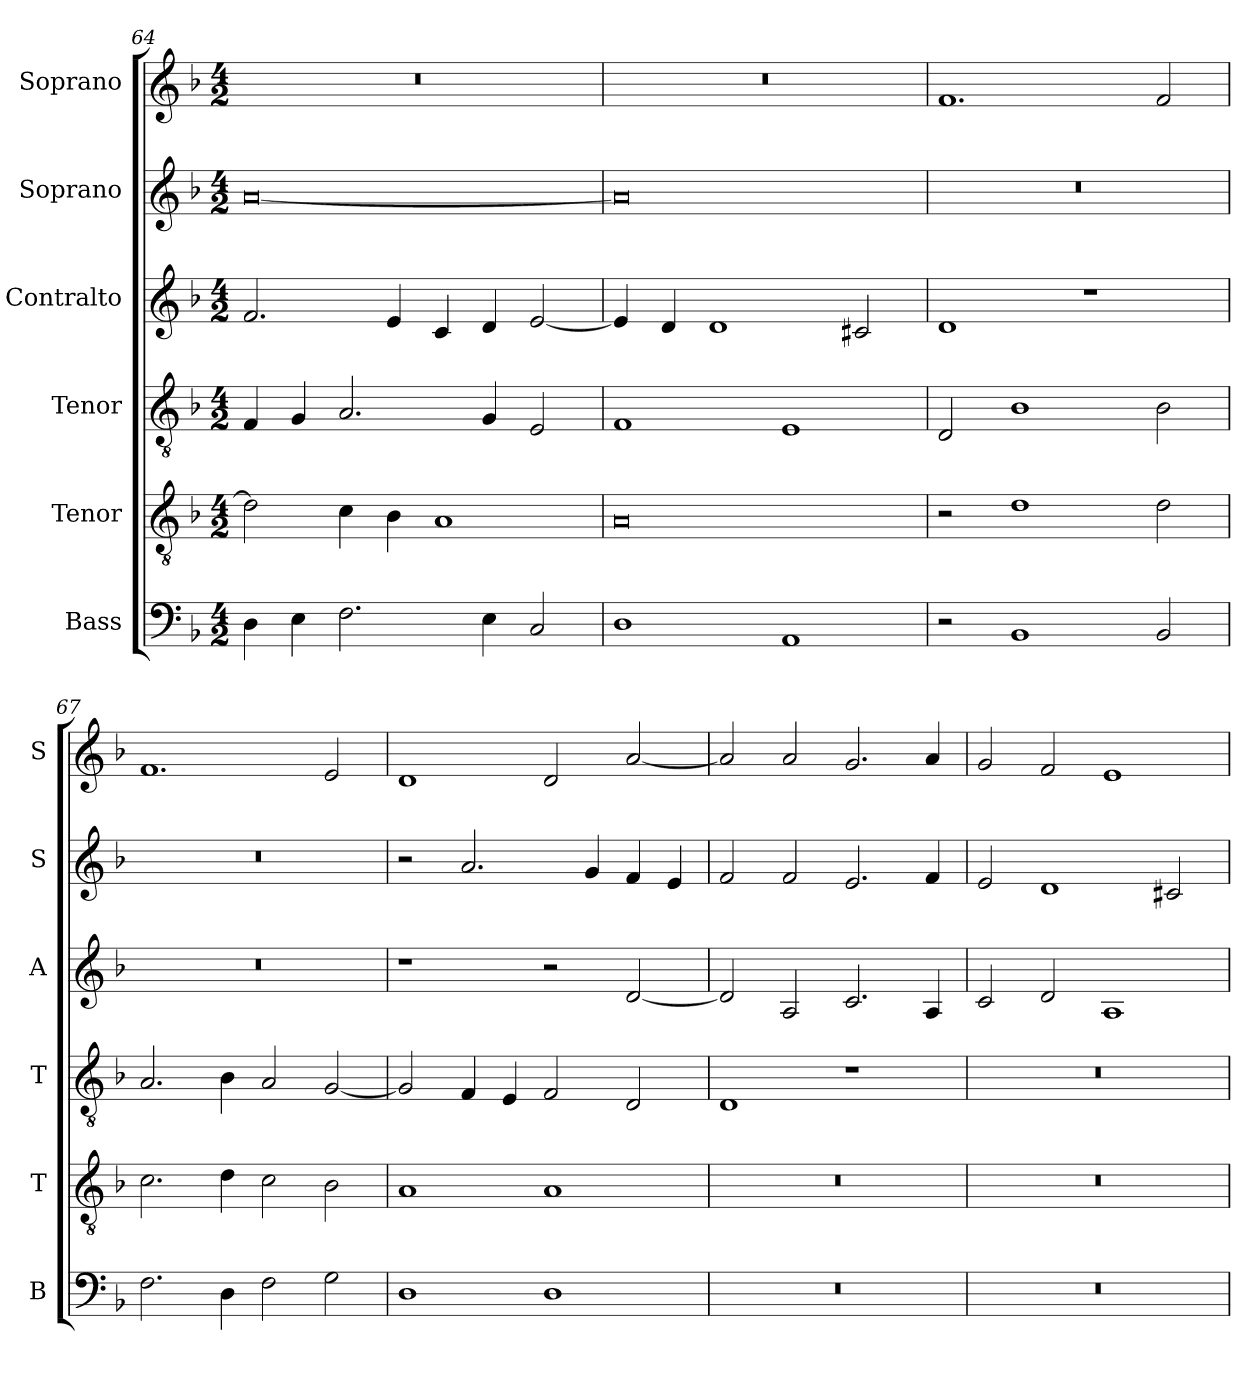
**kern	**kern	**kern	**kern	**kern	**kern
*part6	*part5	*part4	*part3	*part2	*part1
*staff6	*staff5	*staff4	*staff3	*staff2	*staff1
*I"Bass	*I"Tenor	*I"Tenor	*I"Contralto	*I"Soprano	*I"Soprano
*I'B	*I'T	*I'T	*I'A	*I'S	*I'S
*clefF4	*clefGv2	*clefGv2	*clefG2	*clefG2	*clefG2
*k[b-]	*k[b-]	*k[b-]	*k[b-]	*k[b-]	*k[b-]
*G:dor	*G:dor	*G:dor	*G:dor	*G:dor	*G:dor
*M4/2	*M4/2	*M4/2	*M4/2	*M4/2	*M4/2
=64	=64	=64	=64	=64	=64
4D	2d]	4F	2.f	[0a	0r
4E	.	4G	.	.	.
2.F	4c	2.A	.	.	.
.	4B-	.	4e	.	.
.	1A	.	4c	.	.
4E	.	4G	4d	.	.
2C	.	2E	[2e	.	.
=65	=65	=65	=65	=65	=65
1D	0A	1F	4e]	0a]	0r
.	.	.	4d	.	.
.	.	.	1d	.	.
1AA	.	1E	.	.	.
.	.	.	2c#X	.	.
=66	=66	=66	=66	=66	=66
2r	2r	2D	1d	0r	1.f
1BB-	1d	1B-	.	.	.
.	.	.	1r	.	.
2BB-	2d	2B-	.	.	2f
=67	=67	=67	=67	=67	=67
2.F	2.c	2.A	0r	0r	1.f
4D	4d	4B-	.	.	.
2F	2c	2A	.	.	.
2G	2B-	[2G	.	.	2e
=68	=68	=68	=68	=68	=68
1D	1A	2G]	1r	2r	1d
.	.	4F	.	2.a	.
.	.	4E	.	.	.
1D	1A	2F	2r	.	2d
.	.	.	.	4g	.
.	.	2D	[2d	4f	[2a
.	.	.	.	4e	.
=69	=69	=69	=69	=69	=69
0r	0r	1D	2d]	2f	2a]
.	.	.	2A	2f	2a
.	.	1r	2.c	2.e	2.g
.	.	.	4A	4f	4a
=70	=70	=70	=70	=70	=70
0r	0r	0r	2c	2e	2g
.	.	.	2d	1d	2f
.	.	.	1A	.	1e
.	.	.	.	2c#X	.
=	=	=	=	=	=
*-	*-	*-	*-	*-	*-
